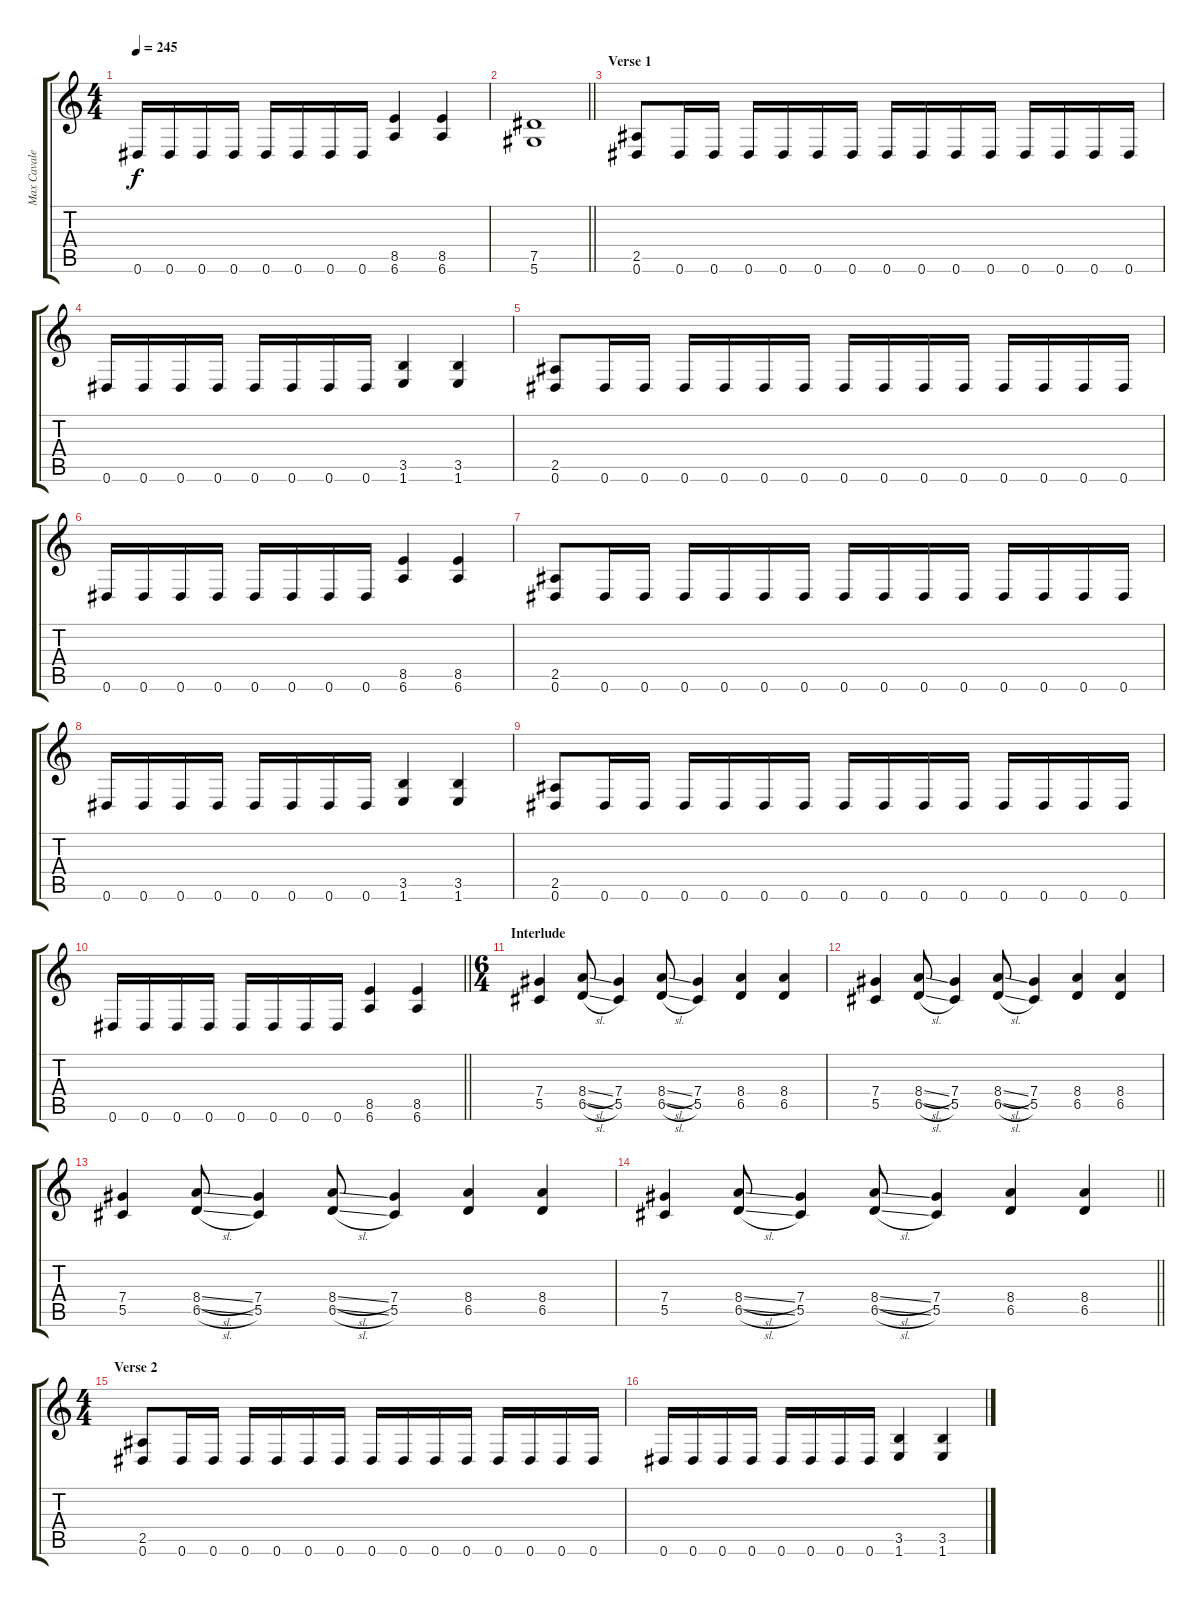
\track ("Max Cavalera" "Max Cavale") {instrument distortionguitar}
\staff {score tabs}
\tuning (Eb4 Bb3 Gb3 Db3 Ab2 Eb2) {hide}
\ts (4 4)
\tempo 245
\clef g2
\ks c
0.6.16{dy f} 0.6.16 0.6.16 0.6.16 0.6.16 0.6.16 0.6.16 0.6.16 (8.5 6.6).4 (8.5 6.6).4 |
\barLineRight lightlight
(7.5 5.6).1 |
\section ("" "Verse 1")
(2.5 0.6).8 0.6.16 0.6.16 0.6.16 0.6.16 0.6.16 0.6.16 0.6.16 0.6.16 0.6.16 0.6.16 0.6.16 0.6.16 0.6.16 0.6.16 |
0.6.16 0.6.16 0.6.16 0.6.16 0.6.16 0.6.16 0.6.16 0.6.16 (3.5 1.6).4 (3.5 1.6).4 |
(2.5 0.6).8 0.6.16 0.6.16 0.6.16 0.6.16 0.6.16 0.6.16 0.6.16 0.6.16 0.6.16 0.6.16 0.6.16 0.6.16 0.6.16 0.6.16 |
0.6.16 0.6.16 0.6.16 0.6.16 0.6.16 0.6.16 0.6.16 0.6.16 (8.5 6.6).4 (8.5 6.6).4 |
(2.5 0.6).8 0.6.16 0.6.16 0.6.16 0.6.16 0.6.16 0.6.16 0.6.16 0.6.16 0.6.16 0.6.16 0.6.16 0.6.16 0.6.16 0.6.16 |
0.6.16 0.6.16 0.6.16 0.6.16 0.6.16 0.6.16 0.6.16 0.6.16 (3.5 1.6).4 (3.5 1.6).4 |
(2.5 0.6).8 0.6.16 0.6.16 0.6.16 0.6.16 0.6.16 0.6.16 0.6.16 0.6.16 0.6.16 0.6.16 0.6.16 0.6.16 0.6.16 0.6.16 |
\barLineRight lightlight
0.6.16 0.6.16 0.6.16 0.6.16 0.6.16 0.6.16 0.6.16 0.6.16 (8.5 6.6).4 (8.5 6.6).4 |
\ts (6 4)
\section ("" "Interlude")
(7.4 5.5).4 (8.4{sl} 6.5{sl}).8 (7.4 5.5).4 (8.4{sl} 6.5{sl}).8 (7.4 5.5).4 (8.4 6.5).4 (8.4 6.5).4 |
(7.4 5.5).4 (8.4{sl} 6.5{sl}).8 (7.4 5.5).4 (8.4{sl} 6.5{sl}).8 (7.4 5.5).4 (8.4 6.5).4 (8.4 6.5).4 |
(7.4 5.5).4 (8.4{sl} 6.5{sl}).8 (7.4 5.5).4 (8.4{sl} 6.5{sl}).8 (7.4 5.5).4 (8.4 6.5).4 (8.4 6.5).4 |
\barLineRight lightlight
(7.4 5.5).4 (8.4{sl} 6.5{sl}).8 (7.4 5.5).4 (8.4{sl} 6.5{sl}).8 (7.4 5.5).4 (8.4 6.5).4 (8.4 6.5).4 |
\ts (4 4)
\section ("" "Verse 2")
(2.5 0.6).8 0.6.16 0.6.16 0.6.16 0.6.16 0.6.16 0.6.16 0.6.16 0.6.16 0.6.16 0.6.16 0.6.16 0.6.16 0.6.16 0.6.16 |
0.6.16 0.6.16 0.6.16 0.6.16 0.6.16 0.6.16 0.6.16 0.6.16 (3.5 1.6).4 (3.5 1.6).4
